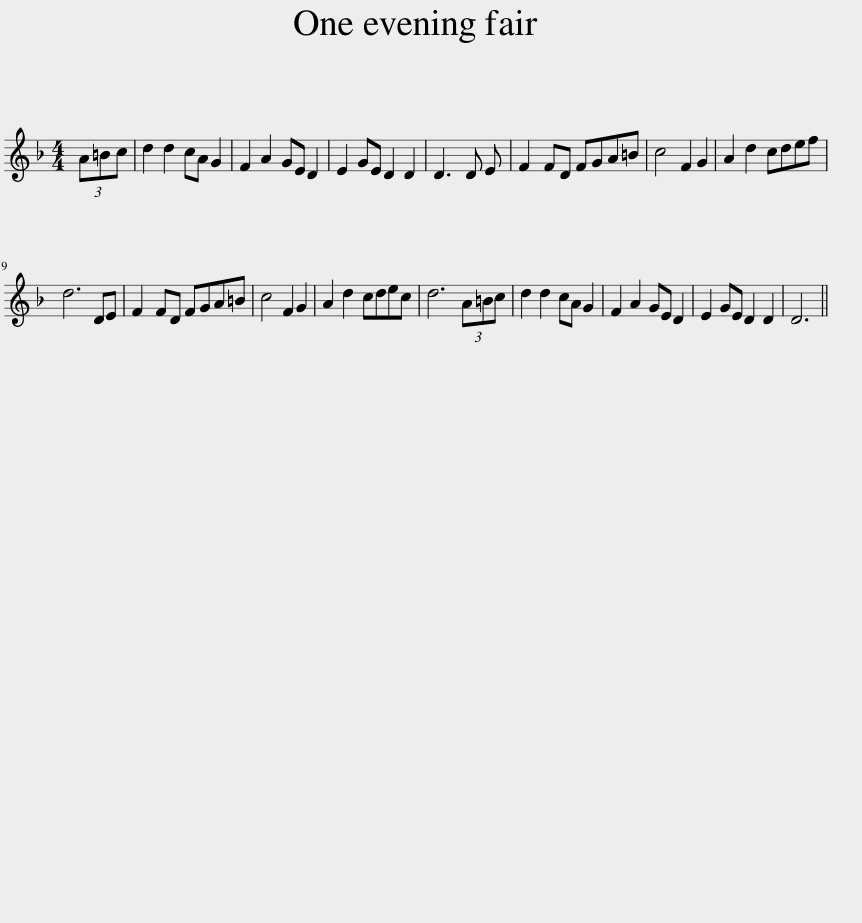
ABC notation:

X:1
L:1/8
M:4/4
I:linebreak $
K:Dmin
V:1 treble
V:1
 (3A=Bc | d2 d2 cA G2 | F2 A2 GE D2 | E2 GE D2 D2 | D3 D E | %5
 F2 FD FGA=B | c4 F2 G2 | A2 d2 cdef |$ d6 DE | F2 FD FGA=B | %10
 c4 F2 G2 | A2 d2 cdec | d6 (3A=Bc | d2 d2 cA G2 | F2 A2 GE D2 | %15
 E2 GE D2 D2 | D6 || %17
